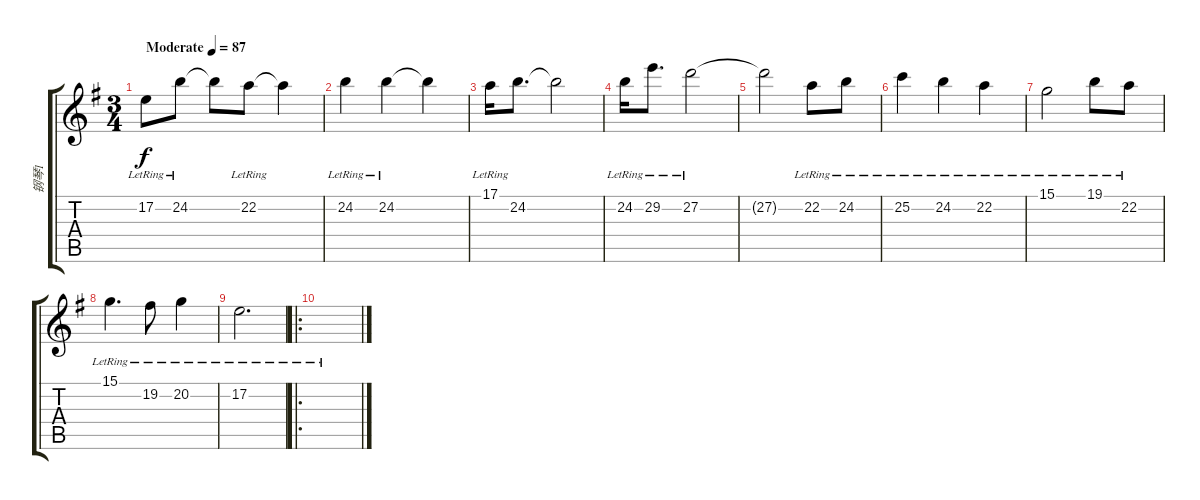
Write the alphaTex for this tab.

\track ("钢琴1" "钢琴1") {instrument acousticgrandpiano}
\staff {score tabs}
\tuning (E4 B3 G3 D3 A2 E2) {hide}
\ts (3 4)
\tempo (87 "Moderate")
\clef g2
\ks g
17.2{lr}.8{dy f instrument acousticgrandpiano} 24.2{lr}.8 24.2{t}.8 22.2{lr}.8 22.2{t}.4 |
24.2{lr}.4 24.2{lr}.4 24.2{t}.4 |
17.1{lr}.16 24.2{lr}.8{d} 24.2{t}.2 |
24.2{lr}.16 29.2{lr}.8{d} 27.2{lr}.2 |
27.2{t}.2{txt ""} 22.2{lr}.8 24.2{lr}.8 |
25.2{lr}.4 24.2{lr}.4 22.2{lr}.4 |
15.1{lr}.2 19.1{lr}.8 22.2{lr}.8 |
15.1{lr}.4{d} 19.2{lr}.8 20.2{lr}.4 |
17.2{lr}.2{d} |
\ro
